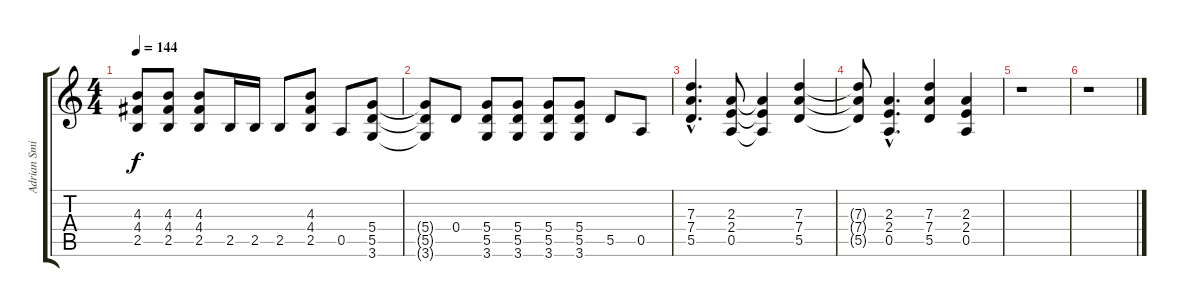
\track ("Adrian Smith" "Adrian Smi") {instrument distortionguitar}
\staff {score tabs}
\tuning (E4 B3 G3 D3 A2 E2) {hide}
\ts (4 4)
\tempo 144
\clef g2
\ks c
(4.3{t} 4.4{t} 2.5{t}).8{dy f} (4.3 4.4 2.5).8 (4.3 4.4 2.5).8 2.5.16 2.5.16 2.5.8 (4.3 4.4 2.5).8 0.5.8 (5.4 5.5 3.6).8 |
(5.4{t} 5.5{t} 3.6{t}).8 0.4.8 (5.4 5.5 3.6).8 (5.4 5.5 3.6).8 (5.4 5.5 3.6).8 (5.4 5.5 3.6).8 5.5.8 0.5.8 |
(7.3{hac} 7.4{hac} 5.5{hac}).4{d} (2.3 2.4 0.5).8 (2.3{t} 2.4{t} 0.5{t}).4 (7.3 7.4 5.5).4 |
(7.3{t} 7.4{t} 5.5{t}).8 (2.3{hac} 2.4{hac} 0.5{hac}).4{d} (7.3 7.4 5.5).4 (2.3 2.4 0.5).4 |
r.1 |
r.1
